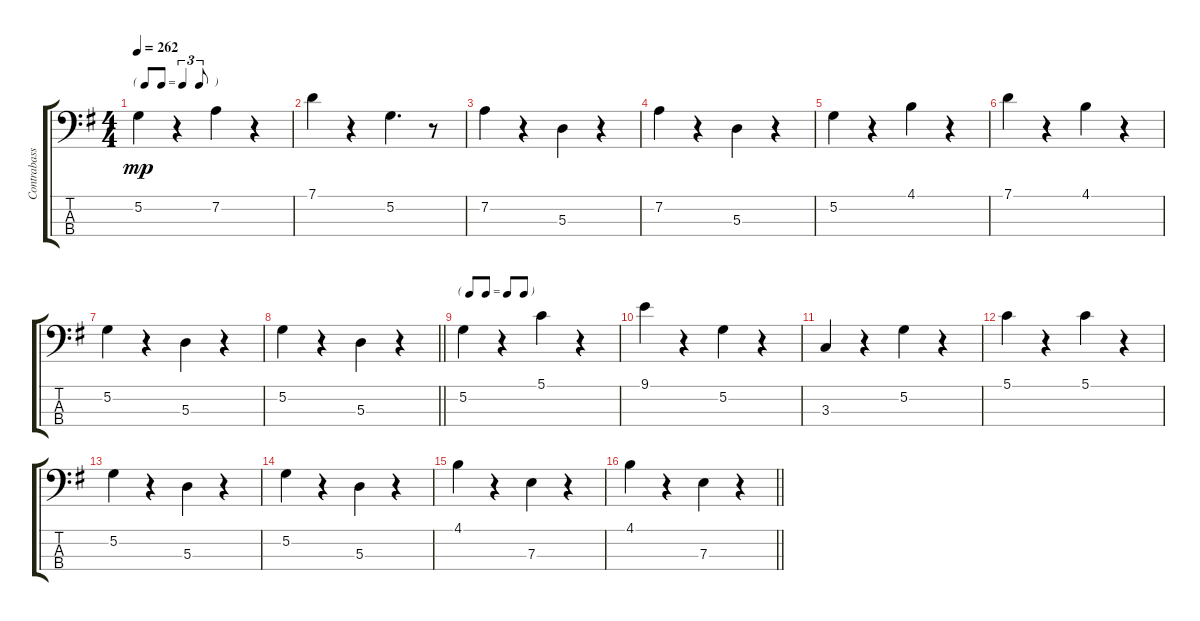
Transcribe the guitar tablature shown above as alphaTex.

\track ("Contrabass" "Contrabass") {instrument acousticbass}
\staff {score tabs}
\tuning (G2 D2 A1 E1) {hide}
\ts (4 4)
\tf triplet8th
\section ("" "")
\tempo 262
\clef f4
\ks g
5.2.4{dy mp} r.4 7.2.4 r.4 |
7.1.4 r.4 5.2.4{d} r.8 |
7.2.4 r.4 5.3.4 r.4 |
7.2.4 r.4 5.3.4 r.4 |
5.2.4 r.4 4.1.4 r.4 |
7.1.4 r.4 4.1.4 r.4 |
5.2.4 r.4 5.3.4 r.4 |
\barLineRight lightlight
5.2.4 r.4 5.3.4 r.4 |
\tf none
\section ("" "")
5.2.4 r.4 5.1.4 r.4 |
9.1.4 r.4 5.2.4 r.4 |
3.3.4 r.4 5.2.4 r.4 |
5.1.4 r.4 5.1.4 r.4 |
5.2.4 r.4 5.3.4 r.4 |
5.2.4 r.4 5.3.4 r.4 |
4.1.4 r.4 7.3.4 r.4 |
\barLineRight lightlight
4.1.4 r.4 7.3.4 r.4
